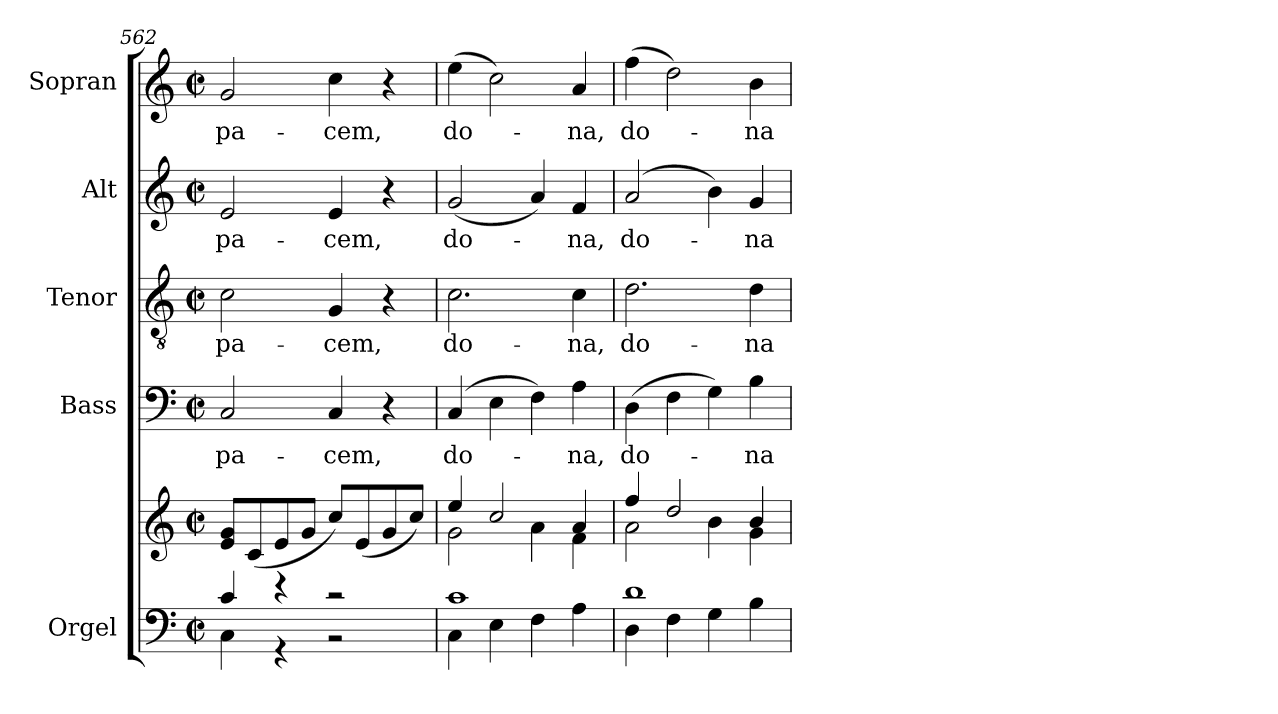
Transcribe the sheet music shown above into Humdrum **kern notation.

**kern	**kern	**kern	**text	**kern	**text	**kern	**text	**kern	**text
*part5	*part5	*part4	*part4	*part3	*part3	*part2	*part2	*part1	*part1
*staff6	*staff5	*staff4	*staff4	*staff3	*staff3	*staff2	*staff2	*staff1	*staff1
*I"Orgel	*	*I"Bass	*	*I"Tenor	*	*I"Alt	*	*I"Sopran	*
*I'Org.	*	*I'B.	*	*I'T.	*	*I'A.	*	*I'S.	*
*clefF4	*clefG2	*clefF4	*	*clefGv2	*	*clefG2	*	*clefG2	*
*k[]	*k[]	*k[]	*	*k[]	*	*k[]	*	*k[]	*
*C:	*C:	*C:	*	*C:	*	*C:	*	*C:	*
*M2/2	*M2/2	*M2/2	*	*M2/2	*	*M2/2	*	*M2/2	*
*met(c|)	*met(c|)	*met(c|)	*	*met(c|)	*	*met(c|)	*	*met(c|)	*
=562	=562	=562	=562	=562	=562	=562	=562	=562	=562
*^	*	*	*	*	*	*	*	*	*
!	!	!	!	!LO:LY:b	!	!LO:LY:b	!	!LO:LY:b	!	!LO:LY:b
4c/	4C\	8e/ 8g/L	2C/	pa-	2c\	pa-	2e/	pa-	2g/	pa-
.	.	(<8c/	.	.	.	.	.	.	.	.
4r	4r	8e/	.	.	.	.	.	.	.	.
.	.	8g/J	.	.	.	.	.	.	.	.
!	!	!	!	!LO:LY:b	!	!LO:LY:b	!	!LO:LY:b	!	!LO:LY:b
2r	2r	8cc/L)	4C/	-cem,	4G/	-cem,	4e/	-cem,	4cc\	-cem,
.	.	(<8e/	.	.	.	.	.	.	.	.
.	.	8g/	4r	.	4r	.	4r	.	4r	.
.	.	8cc/J)	.	.	.	.	.	.	.	.
=563	=563	=563	=563	=563	=563	=563	=563	=563	=563	=563
*	*	*^	*	*	*	*	*	*	*	*
!	!	!	!	!	!LO:LY:b	!	!LO:LY:b	!	!LO:LY:b	!	!LO:LY:b
1c	4C\	4ee/	2g\	(4C/	do-	2.c\	do-	(<2g/	do-	(>4ee\	do-
.	4E\	2cc/	.	4E\	.	.	.	.	.	2cc\)	.
.	4F\	.	4a\	4F\)	.	.	.	4a/)	.	.	.
!	!	!	!	!	!LO:LY:b	!	!LO:LY:b	!	!LO:LY:b	!	!LO:LY:b
.	4A\	4a/	4f\	4A\	-na,	4c\	-na,	4f/	-na,	4a/	-na,
!!LO:PB:g=z
=564	=564	=564	=564	=564	=564	=564	=564	=564	=564	=564	=564
!	!	!	!	!	!LO:LY:b	!	!LO:LY:b	!	!LO:LY:b	!	!LO:LY:b
1d	4D\	4ff/	2a\	(>4D\	do-	2.d\	do-	(2a/	do-	(>4ff\	do-
.	4F\	2dd/	.	4F\	.	.	.	.	.	2dd\)	.
.	4G\	.	4b\	4G\)	.	.	.	4b\)	.	.	.
!	!	!	!	!	!LO:LY:b	!	!LO:LY:b	!	!LO:LY:b	!	!LO:LY:b
.	4B\	4b/	4g\	4B\	-na	4d\	-na	4g/	-na	4b\	-na
*v	*v	*	*	*	*	*	*	*	*	*	*
*	*v	*v	*	*	*	*	*	*	*	*
=	=	=	=	=	=	=	=	=	=
*-	*-	*-	*-	*-	*-	*-	*-	*-	*-
